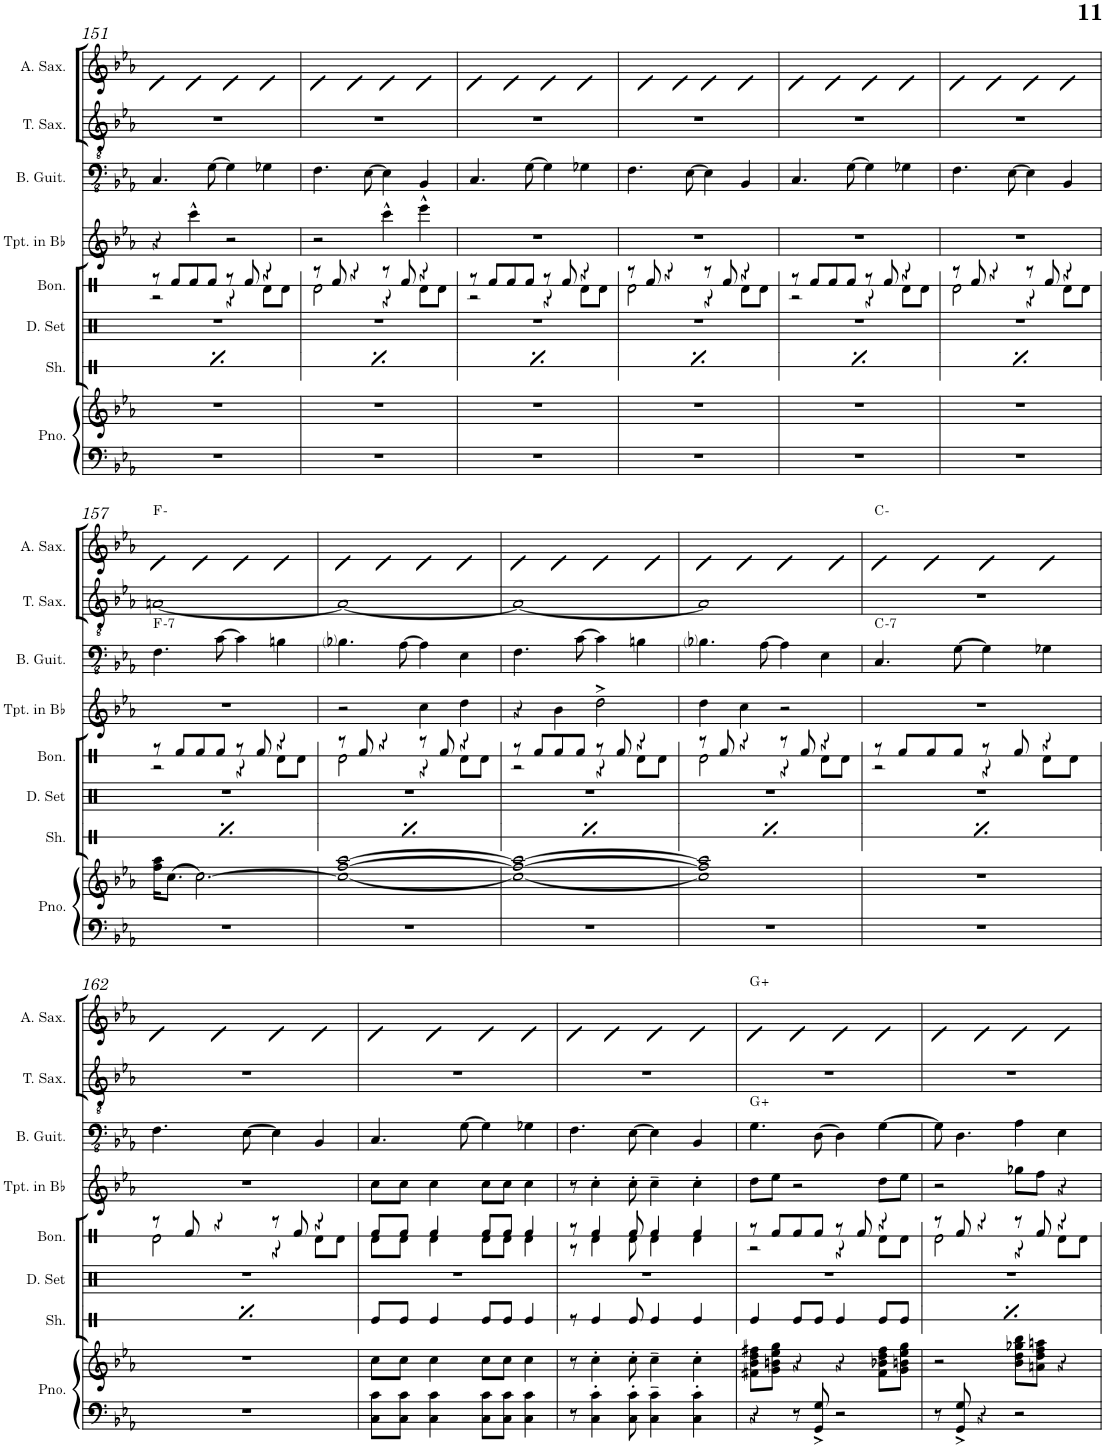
**kern	**kern	**kern	**kern	**kern	**kern	**kern	**harte	**kern	**kern	**harte
*part8	*part8	*part7	*part6	*part5	*part4	*part3	*part3	*part2	*part1	*part1
*staff9	*staff8	*staff7	*staff6	*staff5	*staff4	*staff3	*	*staff2	*staff1	*
*I"Piano	*	*I"Shaker	*I"Drumset	*I"Bongos	*I"Trumpet in Bb	*I"Bass Guitar	*	*I"Tenor Saxophone	*I"Alto Saxophone	*
*I'Pno.	*	*I'Sh.	*I'D. Set	*I'Bon.	*I'Tpt. in Bb	*I'B. Guit.	*	*I'T. Sax.	*I'A. Sax.	*
!!LO:PB:g=z
*clefF4	*clefG2	*clefX	*clefX	*clefX	*clefG2	*clefFv4	*	*clefGv2	*clefG2	*
*	*	*	*	*	*Trd1c2	*	*	*Trd8c14	*Trd5c9	*
*k[b-e-a-]	*k[b-e-a-]	*k[]	*k[]	*k[]	*k[b-e-a-]	*k[b-e-a-]	*	*k[b-e-a-]	*k[b-e-a-]	*
*M4/4	*M4/4	*M4/4	*M4/4	*M4/4	*M4/4	*M4/4	*	*M4/4	*M4/4	*
=151	=151	=151	=151	=151	=151	=151	=151	=151	=151	=151
*	*	*	*	*^	*	*	*	*	*^	*
1r	1r	4Re/	1r	8r	2r	4r	4.CC/	.	1r	8G!L	4d	.
.	.	.	.	8Rf/L	.	.	.	.	.	8F!J	.	.
.	.	8Re/L	.	8Rf/	.	4ccc^^\	.	.	.	4E-!	4d	.
.	.	8Re/J	.	8Rf/J	.	.	[8GG\	.	.	.	.	.
.	.	4Re/	.	8r	4r	2r	4GG\]	.	.	2ryy	4d	.
.	.	.	.	8Rf/	.	.	.	.	.	.	.	.
.	.	8Re/L	.	4r	8Rd\L	.	4GG-X\	.	.	.	4d	.
.	.	8Re/J	.	.	8Rd\J	.	.	.	.	.	.	.
=152	=152	=152	=152	=152	=152	=152	=152	=152	=152	=152	=152	=152
1r	1r	4Re/	1r	8r	2Rd\	2r	4.FF\	.	1r	2ryy	4d	.
.	.	.	.	8Rf/	.	.	.	.	.	.	.	.
.	.	8Re/L	.	4r	.	.	.	.	.	.	4d	.
.	.	8Re/J	.	.	.	.	[8EE-\	.	.	.	.	.
.	.	4Re/	.	8r	4r	4ccc^^\	4EE-\]	.	.	4ryy	4d	.
.	.	.	.	8Rf/	.	.	.	.	.	.	.	.
.	.	8Re/L	.	4r	8Rd\L	4eee-^^\	4BBB-/	.	.	8G!L	4d	.
.	.	8Re/J	.	.	8Rd\J	.	.	.	.	8B-!J	.	.
=153	=153	=153	=153	=153	=153	=153	=153	=153	=153	=153	=153	=153
1r	1r	4Re/	1r	8r	2r	1r	4.CC/	.	1r	8G!	4d	.
.	.	.	.	8Rf/L	.	.	.	.	.	4.An!	.	.
.	.	8Re/L	.	8Rf/	.	.	.	.	.	.	4d	.
.	.	8Re/J	.	8Rf/J	.	.	[8GG\	.	.	.	.	.
.	.	4Re/	.	8r	4r	.	4GG\]	.	.	4B-!	4d	.
.	.	.	.	8Rf/	.	.	.	.	.	.	.	.
.	.	8Re/L	.	4r	8Rd\L	.	4GG-X\	.	.	4c!	4d	.
.	.	8Re/J	.	.	8Rd\J	.	.	.	.	.	.	.
=154	=154	=154	=154	=154	=154	=154	=154	=154	=154	=154	=154	=154
1r	1r	4Re/	1r	8r	2Rd\	1r	4.FF\	.	1r	4d!	4d	.
.	.	.	.	8Rf/	.	.	.	.	.	.	.	.
.	.	8Re/L	.	4r	.	.	.	.	.	8e-!L	4d	.
.	.	8Re/J	.	.	.	.	[8EE-\	.	.	8f!J	.	.
.	.	4Re/	.	8r	4r	.	4EE-\]	.	.	8a-!L	4d	.
.	.	.	.	8Rf/	.	.	.	.	.	8b-!	.	.
.	.	8Re/L	.	4r	8Rd\L	.	4BBB-/	.	.	8cc!	4d	.
.	.	8Re/J	.	.	8Rd\J	.	.	.	.	8b-!J	.	.
=155	=155	=155	=155	=155	=155	=155	=155	=155	=155	=155	=155	=155
1r	1r	4Re/	1r	8r	2r	1r	4.CC/	.	1r	8dd-X!L	4d	.
.	.	.	.	8Rf/L	.	.	.	.	.	8cc!	.	.
.	.	8Re/L	.	8Rf/	.	.	.	.	.	8b-!	4d	.
.	.	8Re/J	.	8Rf/J	.	.	[8GG\	.	.	8a-!J	.	.
.	.	4Re/	.	8r	4r	.	4GG\]	.	.	8ee-!L	4d	.
.	.	.	.	8Rf/	.	.	.	.	.	8ddn!	.	.
.	.	8Re/L	.	4r	8Rd\L	.	4GG-X\	.	.	8cc!	4d	.
.	.	8Re/J	.	.	8Rd\J	.	.	.	.	8a-!J	.	.
=156	=156	=156	=156	=156	=156	=156	=156	=156	=156	=156	=156	=156
1r	1r	4Re/	1r	8r	2Rd\	1r	4.FF\	.	1r	8b-!L	4d	.
.	.	.	.	8Rf/	.	.	.	.	.	8cc!	.	.
.	.	8Re/L	.	4r	.	.	.	.	.	8dd!	4d	.
.	.	8Re/J	.	.	.	.	[8EE-\	.	.	8ee-!J	.	.
.	.	4Re/	.	8r	4r	.	4EE-\]	.	.	8ff!L	4d	.
.	.	.	.	8Rf/	.	.	.	.	.	8gg!J	.	.
.	.	8Re/L	.	4r	8Rd\L	.	4BBB-/	.	.	4aan!	4d	.
.	.	8Re/J	.	.	8Rd\J	.	.	.	.	.	.	.
!!LO:LB:g=z	!!
=157	=157	=157	=157	=157	=157	=157	=157	=157	=157	=157	=157	=157
!	!	!	!	!	!	!	!	!LO:H:kt=7	!	!	!	!
1r	16ff\ 16aa-\KL	4Re/	1r	8r	2r	1r	4.FF\	F:min7	[1An	4aa-!	4d	F:min
.	[8.cc\J	.	.	.	.	.	.	.	.	.	.	.
.	.	.	.	8Rf/L	.	.	.	.	.	.	.	.
.	2.cc\_	8Re/L	.	8Rf/	.	.	.	.	.	4gg!	4d	.
.	.	8Re/J	.	8Rf/J	.	.	[8C\	.	.	.	.	.
.	.	4Re/	.	8r	4r	.	4C\]	.	.	4gg-X!	4d	.
.	.	.	.	8Rf/	.	.	.	.	.	.	.	.
.	.	8Re/L	.	4r	8Rd\L	.	4BBn\	.	.	4ff!	4d	.
.	.	8Re/J	.	.	8Rd\J	.	.	.	.	.	.	.
=158	=158	=158	=158	=158	=158	=158	=158	=158	=158	=158	=158	=158
1r	1cc_ [1ff [1aa-	4Re/	1r	8r	2Rd\	2r	4.BB-i\	.	1A_	4ee-!	4d	.
.	.	.	.	8Rf/	.	.	.	.	.	.	.	.
.	.	8Re/L	.	4r	.	.	.	.	.	8cc!L	4d	.
.	.	8Re/J	.	.	.	.	[8AA-\	.	.	8b-!J	.	.
.	.	4Re/	.	8r	4r	4cc\	4AA-\]	.	.	8ee-!	4d	.
.	.	.	.	8Rf/	.	.	.	.	.	4dd!	.	.
.	.	8Re/L	.	4r	8Rd\L	4dd\	4EE-\	.	.	.	4d	.
.	.	8Re/J	.	.	8Rd\J	.	.	.	.	8b-!	.	.
=159	=159	=159	=159	=159	=159	=159	=159	=159	=159	=159	=159	=159
1r	1cc_ 1ff_ 1aa-_	4Re/	1r	8r	2r	4r	4.FF\	.	1A_	4f!	4d	.
.	.	.	.	8Rf/L	.	.	.	.	.	.	.	.
.	.	8Re/L	.	8Rf/	.	4b-\	.	.	.	8ryy	4d	.
.	.	.	.	.	.	.	.	.	.	(<qe-	.	.
.	.	8Re/J	.	8Rf/J	.	.	[8C\	.	.	8d!)	.	.
.	.	4Re/	.	8r	4r	2dd^\	4C\]	.	.	4f!	4d	.
.	.	.	.	8Rf/	.	.	.	.	.	.	.	.
.	.	8Re/L	.	4r	8Rd\L	.	4BBn\	.	.	8e-!L	4d	.
.	.	8Re/J	.	.	8Rd\J	.	.	.	.	8d!J	.	.
=160	=160	=160	=160	=160	=160	=160	=160	=160	=160	=160	=160	=160
1r	1cc] 1ff] 1aa-]	4Re/	1r	8r	2Rd\	4dd\	4.BB-i\	.	1A]	8f!L	4d	.
.	.	.	.	8Rf/	.	.	.	.	.	8d!	.	.
.	.	8Re/L	.	4r	.	4cc\	.	.	.	8f!	4d	.
.	.	8Re/J	.	.	.	.	[8AA-\	.	.	[8f!J	.	.
.	.	4Re/	.	8r	4r	2r	4AA-\]	.	.	4f!]	4d	.
.	.	.	.	8Rf/	.	.	.	.	.	.	.	.
.	.	8Re/L	.	4r	8Rd\L	.	4EE-\	.	.	4e-!	4d	.
.	.	8Re/J	.	.	8Rd\J	.	.	.	.	.	.	.
=161	=161	=161	=161	=161	=161	=161	=161	=161	=161	=161	=161	=161
!	!	!	!	!	!	!	!	!LO:H:kt=7	!	!	!	!
1r	1r	4Re/	1r	8r	2r	1r	4.CC/	C:min7	1r	16ryy	4d	C:min
.	.	.	.	.	.	.	.	.	.	16f#X!LL	.	.
.	.	.	.	8Rf/L	.	.	.	.	.	16g!	.	.
.	.	.	.	.	.	.	.	.	.	16g!JJ	.	.
.	.	8Re/L	.	8Rf/	.	.	.	.	.	16cc!LL	4d	.
.	.	.	.	.	.	.	.	.	.	16g!	.	.
.	.	8Re/J	.	8Rf/J	.	.	[8GG\	.	.	16g!	.	.
.	.	.	.	.	.	.	.	.	.	16g!JJ	.	.
.	.	4Re/	.	8r	4r	.	4GG\]	.	.	16c!LL	4d	.
.	.	.	.	.	.	.	.	.	.	16f#!	.	.
.	.	.	.	8Rf/	.	.	.	.	.	16g!	.	.
.	.	.	.	.	.	.	.	.	.	16g!JJ	.	.
.	.	8Re/L	.	4r	8Rd\L	.	4GG-X\	.	.	16cc!LL	4d	.
.	.	.	.	.	.	.	.	.	.	16g!	.	.
.	.	8Re/J	.	.	8Rd\J	.	.	.	.	16g!	.	.
.	.	.	.	.	.	.	.	.	.	16f#!JJ	.	.
!!LO:LB:g=z	!!
=162	=162	=162	=162	=162	=162	=162	=162	=162	=162	=162	=162	=162
1r	1r	4Re/	1r	8r	2Rd\	1r	4.FF\	.	1r	16c!LL	4d	.
.	.	.	.	.	.	.	.	.	.	16g!	.	.
.	.	.	.	8Rf/	.	.	.	.	.	16g!	.	.
.	.	.	.	.	.	.	.	.	.	16g!JJ	.	.
.	.	8Re/L	.	4r	.	.	.	.	.	16cc!LL	4d	.
.	.	.	.	.	.	.	.	.	.	16g!	.	.
.	.	8Re/J	.	.	.	.	[8EE-\	.	.	16g!	.	.
.	.	.	.	.	.	.	.	.	.	16g!JJ	.	.
.	.	4Re/	.	8r	4r	.	4EE-\]	.	.	8c!L	4d	.
.	.	.	.	8Rf/	.	.	.	.	.	8f#X!	.	.
.	.	8Re/L	.	4r	8Rd\L	.	4BBB-/	.	.	8g!	4d	.
.	.	8Re/J	.	.	8Rd\J	.	.	.	.	8cc!J	.	.
=163	=163	=163	=163	=163	=163	=163	=163	=163	=163	=163	=163	=163
8C\ 8c\L	8cc\L	8Re/L	1r	8Rf/L	8Rd\L	8cc\L	4.CC/	.	1r	16g!LL	4d	.
.	.	.	.	.	.	.	.	.	.	16g-X!	.	.
8C\ 8c\J	8cc\J	8Re/J	.	8Rf/J	8Rd\J	8cc\J	.	.	.	16c!	.	.
.	.	.	.	.	.	.	.	.	.	16Bn!JJ	.	.
4C\ 4c\	4cc\	4Re/	.	4Rf/	4Rd\	4cc\	.	.	.	16G!LL	4d	.
.	.	.	.	.	.	.	.	.	.	16G-X!JJ	.	.
.	.	.	.	.	.	.	[8GG\	.	.	4D!	.	.
8C\ 8c\L	8cc\L	8Re/L	.	8Rf/L	8Rd\L	8cc\L	4GG\]	.	.	.	4d	.
8C\ 8c\J	8cc\J	8Re/J	.	8Rf/J	8Rd\J	8cc\J	.	.	.	8ryy	.	.
4C\ 4c\	4cc\	4Re/	.	4Rf/	4Rd\	4cc\	4GG-X\	.	.	4ryy	4d	.
=164	=164	=164	=164	=164	=164	=164	=164	=164	=164	=164	=164	=164
8r	8r	8r	1r	8r	8r	8r	4.FF\	.	1r	4ryy	4d	.
4C\' 4c\'	4cc'\	4Re/	.	4Rf/	4Rd\	4cc'\	.	.	.	.	.	.
.	.	.	.	.	.	.	.	.	.	8f#X!L	4d	.
8C\' 8c\'	8cc'\	8Re/	.	8Rf/	8Rd\	8cc'\	[8EE-\	.	.	8g!J	.	.
4C\~ 4c\~	4cc~\	4Re/	.	4Rf/	4Rd\	4cc~\	4EE-\]	.	.	8a-!L	4d	.
.	.	.	.	.	.	.	.	.	.	8b-!	.	.
4C\' 4c\'	4cc'\	4Re/	.	4Rf/	4Rd\	4cc'\	4BBB-/	.	.	8bn!	4d	.
.	.	.	.	.	.	.	.	.	.	8cc!J	.	.
=165	=165	=165	=165	=165	=165	=165	=165	=165	=165	=165	=165	=165
4r	8f#X\ 8b-\ 8dd\ 8ff#X\L	4Re/	1r	8r	2r	8dd\L	4.GG\	G:aug	1r	8ryy	4d	G:aug
.	8g\ 8bn\ 8ee-\ 8gg\J	.	.	8Rf/L	.	8ee-\J	.	.	.	8dd!L	.	.
8r	4r	8Re/L	.	8Rf/	.	2r	.	.	.	8g!	4d	.
8GG/^ 8G/^	.	8Re/J	.	8Rf/J	.	.	[8DD\	.	.	8dd!J	.	.
2r	4r	4Re/	.	8r	4r	.	4DD\]	.	.	8b-!L	4d	.
.	.	.	.	8Rf/	.	.	.	.	.	8bn!	.	.
.	8f#\ 8b-X\ 8dd\ 8ff#\L	8Re/L	.	4r	8Rd\L	8dd\L	[4GG\	.	.	8dd!	4d	.
.	8g\ 8bn\ 8ee-\ 8gg\J	8Re/J	.	.	8Rd\J	8ee-\J	.	.	.	8b!J	.	.
=166	=166	=166	=166	=166	=166	=166	=166	=166	=166	=166	=166	=166
8r	2r	4Re/	1r	8r	2Rd\	2r	8GG\]	.	1r	8cc!	4d	.
8GG/^ 8G/^	.	.	.	8Rf/	.	.	4.DD\	.	.	4b-!	.	.
4r	.	8Re/L	.	4r	.	.	.	.	.	.	4d	.
.	.	8Re/J	.	.	.	.	.	.	.	8an!	.	.
2r	8b-\ 8dd\ 8gg-X\ 8bb-\L	4Re/	.	8r	4r	8gg-X\L	4AA-\	.	.	8ryy	4d	.
.	8an\ 8dd\ 8ff\ 8aan\J	.	.	8Rf/	.	8ff\J	.	.	.	8a-X!L	.	.
.	4r	8Re/L	.	4r	8Rd\L	4r	4EE-\	.	.	8g!	4d	.
.	.	8Re/J	.	.	8Rd\J	.	.	.	.	8f!J	.	.
*	*	*	*	*v	*v	*	*	*	*	*v	*v	*
=	=	=	=	=	=	=	=	=	=	=
*-	*-	*-	*-	*-	*-	*-	*-	*-	*-	*-
